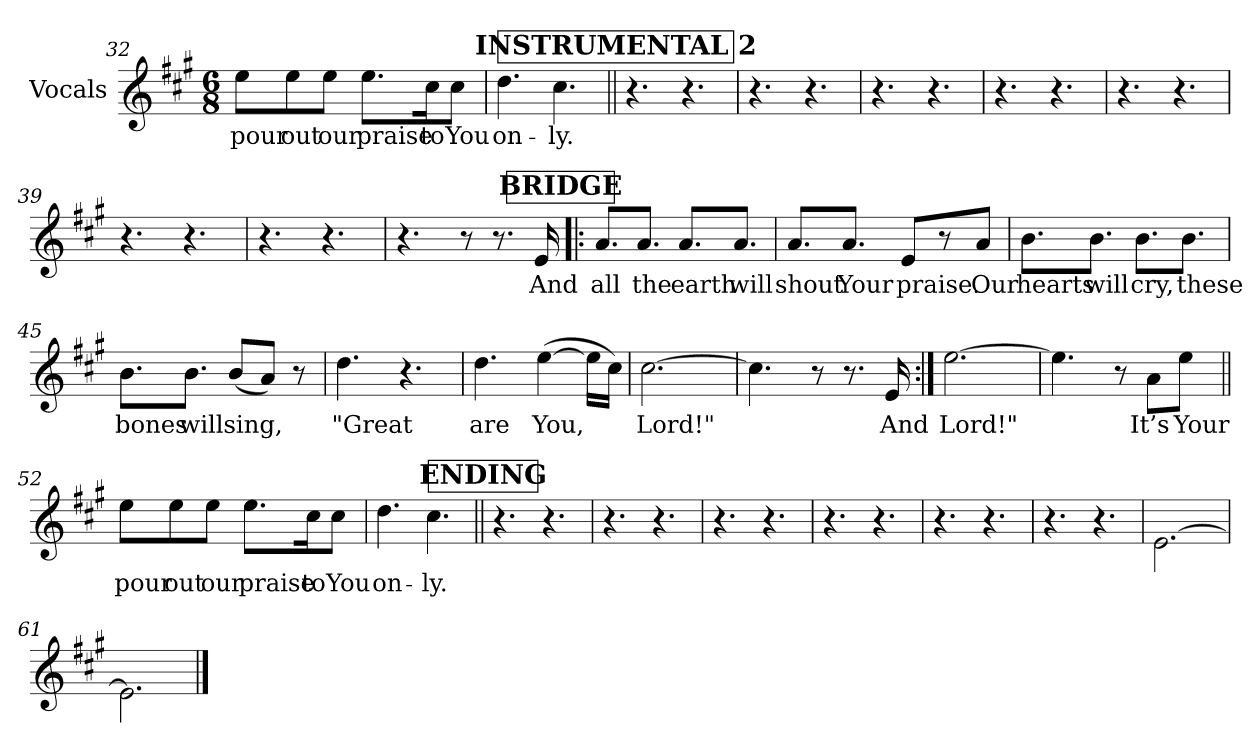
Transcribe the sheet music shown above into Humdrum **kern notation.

**kern	**text
*part1	*part1
*staff1	*staff1
*I"Vocals	*
*clefG2	*
*k[f#c#g#]	*
*A:	*
*M6/8	*
=32	=32
!	!LO:LY:b
8ee\L	pour
!	!LO:LY:b
8ee\	out
!	!LO:LY:b
8ee\J	our
!	!LO:LY:b
8.ee\L	praise
!	!LO:LY:b
16cc#\k	to
!	!LO:LY:b
8cc#\J	You
=33	=33
!	!LO:LY:b
4.dd\	on-
!	!LO:LY:b
4.cc#\	-ly.
!!LO:LB:g=z
!!LO:REH:place=s1:a:B:t=INSTRUMENTAL 2
=34||	=34||
4.r	.
4.r	.
=35	=35
4.r	.
4.r	.
=36	=36
4.r	.
4.r	.
=37	=37
4.r	.
4.r	.
=38	=38
4.r	.
4.r	.
=39	=39
4.r	.
4.r	.
=40	=40
4.r	.
4.r	.
=41	=41
4.r	.
8r	.
8.r	.
!	!LO:LY:b
16e/	And
!!LO:LB:g=z
!!LO:REH:place=s1:a:B:t=BRIDGE
=42!|:	=42!|:
!	!LO:LY:b
8.a/L	all
!	!LO:LY:b
8.a/J	the
!	!LO:LY:b
8.a/L	earth
!	!LO:LY:b
8.a/J	will
=43	=43
!	!LO:LY:b
8.a/L	shout
!	!LO:LY:b
8.a/J	Your
!	!LO:LY:b
8e/L	praise.
8r	.
!	!LO:LY:b
8a/J	Our
=44	=44
!	!LO:LY:b
8.b\L	hearts
!	!LO:LY:b
8.b\J	will
!	!LO:LY:b
8.b\L	cry,
!	!LO:LY:b
8.b\J	these
=45	=45
!	!LO:LY:b
8.b\L	bones
!	!LO:LY:b
8.b\J	will
!	!LO:LY:b
(<8b/L	sing,
8a/J)	.
8r	.
!!LO:LB:g=z
=46	=46
!	!LO:LY:b
4.dd\	"Great
4.r	.
=47	=47
!	!LO:LY:b
4.dd\	are
!	!LO:LY:b
(>[4ee\	You,
16ee\LL]	.
16cc#\JJ)	.
=48	=48
!	!LO:LY:b
[2.cc#\	Lord!"
=49	=49
4.cc#\]	.
8r	.
8.r	.
!	!LO:LY:b
16e/	And
=50:|!	=50:|!
!	!LO:LY:b
[2.ee\	Lord!"
=51	=51
4.ee\]	.
8r	.
!	!LO:LY:b
8a\L	It’s
!	!LO:LY:b
8ee\J	Your
!!LO:LB:g=z
=52||	=52||
!	!LO:LY:b
8ee\L	pour
!	!LO:LY:b
8ee\	out
!	!LO:LY:b
8ee\J	our
!	!LO:LY:b
8.ee\L	praise
!	!LO:LY:b
16cc#\k	to
!	!LO:LY:b
8cc#\J	You
=53	=53
!	!LO:LY:b
4.dd\	on-
!	!LO:LY:b
4.cc#\	-ly.
!!LO:REH:place=s1:a:B:t=ENDING
=54||	=54||
4.r	.
4.r	.
=55	=55
4.r	.
4.r	.
!!LO:LB:g=z
=56	=56
4.r	.
4.r	.
=57	=57
4.r	.
4.r	.
=58	=58
4.r	.
4.r	.
=59	=59
4.r	.
4.r	.
=60	=60
[2.e!\	.
=61	=61
2.e!\]	.
==	==
*-	*-
